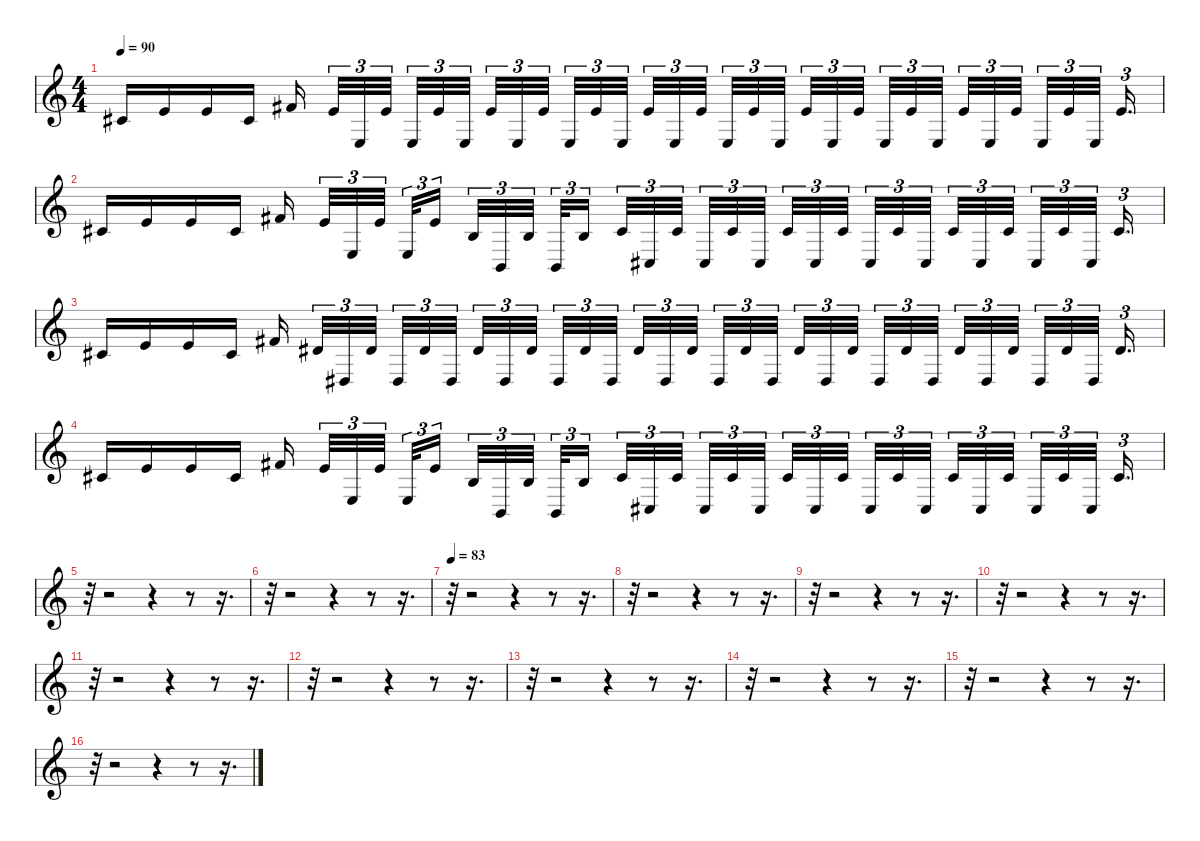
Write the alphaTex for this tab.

\defaultSystemsLayout 4
\hideDynamics
\bracketExtendMode nobrackets
\singleTrackTrackNamePolicy hidden
\multiTrackTrackNamePolicy hidden
\firstSystemTrackNameMode fullname
\firstSystemTrackNameOrientation horizontal
\otherSystemsTrackNameOrientation horizontal
\track ("Xylophone" "mar.") {instrument marimba}
\staff {score}
\tuning (E4 B3 G3 D3 A2 E2)
\displaytranspose -12
\ts (4 4)
\tempo 90
\clef g2
\ks c
14.2{acc #}.16{dy f instrument marimba beam Up} 12.1.16{beam Up} 12.1.16{beam Up} 14.2{acc #}.16{beam Up} 14.1{acc #}.16{beam Up} 12.1.32{tu (3 2) beam Up} 5.2.32{tu (3 2) dy mf beam Up} 12.1.32{tu (3 2) beam Up} 5.2.32{tu (3 2) beam Up} 12.1.32{tu (3 2) beam Up} 5.2.32{tu (3 2) beam Up} 12.1.32{tu (3 2) beam Up} 5.2.32{tu (3 2) beam Up} 12.1.32{tu (3 2) beam Up} 5.2.32{tu (3 2) beam Up} 12.1.32{tu (3 2) beam Up} 5.2.32{tu (3 2) beam Up} 12.1.32{tu (3 2) beam Up} 5.2.32{tu (3 2) beam Up} 12.1.32{tu (3 2) beam Up} 5.2.32{tu (3 2) beam Up} 12.1.32{tu (3 2) beam Up} 5.2.32{tu (3 2) beam Up} 12.1.32{tu (3 2) beam Up} 5.2.32{tu (3 2) beam Up} 12.1.32{tu (3 2) beam Up} 5.2.32{tu (3 2) beam Up} 12.1.32{tu (3 2) beam Up} 5.2.32{tu (3 2) beam Up} 12.1.32{tu (3 2) beam Up} 5.2.32{tu (3 2) beam Up} 12.1.32{tu (3 2) beam Up} 5.2.32{tu (3 2) beam Up} 12.1.32{tu (3 2) beam Up} 5.2.32{tu (3 2) beam Up} 12.1.16{d tu (3 2) beam Up} |
14.2{acc #}.16{dy f beam Up} 12.1.16{beam Up} 12.1.16{beam Up} 14.2{acc #}.16{beam Up} 14.1{acc #}.16{beam Up} 12.1.32{tu (3 2) beam Up} 5.2.32{tu (3 2) dy mf beam Up} 12.1.32{tu (3 2) beam Up} 5.2.32{tu (3 2) beam Up} 12.1.16{tu (3 2) beam Up} 12.2.32{tu (3 2) dy f beam Up} 4.3.32{tu (3 2) dy mf beam Up} 12.2.32{tu (3 2) beam Up} 4.3.32{tu (3 2) beam Up} 12.2.16{tu (3 2) beam Up} 14.2{acc #}.32{tu (3 2) dy f beam Up} 6.3{acc #}.32{tu (3 2) dy mf beam Up} 14.2{acc #}.32{tu (3 2) beam Up} 6.3{acc #}.32{tu (3 2) beam Up} 14.2{acc #}.32{tu (3 2) beam Up} 6.3{acc #}.32{tu (3 2) beam Up} 14.2{acc #}.32{tu (3 2) beam Up} 6.3{acc #}.32{tu (3 2) beam Up} 14.2{acc #}.32{tu (3 2) beam Up} 6.3{acc #}.32{tu (3 2) beam Up} 14.2{acc #}.32{tu (3 2) beam Up} 6.3{acc #}.32{tu (3 2) beam Up} 14.2{acc #}.32{tu (3 2) beam Up} 6.3{acc #}.32{tu (3 2) beam Up} 14.2{acc #}.32{tu (3 2) beam Up} 6.3{acc #}.32{tu (3 2) beam Up} 14.2{acc #}.32{tu (3 2) beam Up} 6.3{acc #}.32{tu (3 2) beam Up} 14.2{acc #}.16{d tu (3 2) beam Up} |
14.2{acc #}.16{dy f beam Up} 12.1.16{beam Up} 12.1.16{beam Up} 14.2{acc #}.16{beam Up} 14.1{acc #}.16{beam Up} 11.1{acc #}.32{tu (3 2) beam Up} 4.2{acc #}.32{tu (3 2) dy mf beam Up} 11.1{acc #}.32{tu (3 2) beam Up} 4.2{acc #}.32{tu (3 2) beam Up} 11.1{acc #}.32{tu (3 2) beam Up} 4.2{acc #}.32{tu (3 2) beam Up} 11.1{acc #}.32{tu (3 2) beam Up} 4.2{acc #}.32{tu (3 2) beam Up} 11.1{acc #}.32{tu (3 2) beam Up} 4.2{acc #}.32{tu (3 2) beam Up} 11.1{acc #}.32{tu (3 2) beam Up} 4.2{acc #}.32{tu (3 2) beam Up} 11.1{acc #}.32{tu (3 2) beam Up} 4.2{acc #}.32{tu (3 2) beam Up} 11.1{acc #}.32{tu (3 2) beam Up} 4.2{acc #}.32{tu (3 2) beam Up} 11.1{acc #}.32{tu (3 2) beam Up} 4.2{acc #}.32{tu (3 2) beam Up} 11.1{acc #}.32{tu (3 2) beam Up} 4.2{acc #}.32{tu (3 2) beam Up} 11.1{acc #}.32{tu (3 2) beam Up} 4.2{acc #}.32{tu (3 2) beam Up} 11.1{acc #}.32{tu (3 2) beam Up} 4.2{acc #}.32{tu (3 2) beam Up} 11.1{acc #}.32{tu (3 2) beam Up} 4.2{acc #}.32{tu (3 2) beam Up} 11.1{acc #}.32{tu (3 2) beam Up} 4.2{acc #}.32{tu (3 2) beam Up} 11.1{acc #}.32{tu (3 2) beam Up} 4.2{acc #}.32{tu (3 2) beam Up} 11.1{acc #}.16{d tu (3 2) beam Up} |
14.2{acc #}.16{dy f beam Up} 12.1.16{beam Up} 12.1.16{beam Up} 14.2{acc #}.16{beam Up} 14.1{acc #}.16{beam Up} 12.1.32{tu (3 2) beam Up} 5.2.32{tu (3 2) dy mf beam Up} 12.1.32{tu (3 2) beam Up} 5.2.32{tu (3 2) beam Up} 12.1.16{tu (3 2) beam Up} 12.2.32{tu (3 2) dy f beam Up} 4.3.32{tu (3 2) dy mf beam Up} 12.2.32{tu (3 2) beam Up} 4.3.32{tu (3 2) beam Up} 12.2.16{tu (3 2) beam Up} 14.2{acc #}.32{tu (3 2) dy f beam Up} 6.3{acc #}.32{tu (3 2) dy mf beam Up} 14.2{acc #}.32{tu (3 2) beam Up} 6.3{acc #}.32{tu (3 2) beam Up} 14.2{acc #}.32{tu (3 2) beam Up} 6.3{acc #}.32{tu (3 2) beam Up} 14.2{acc #}.32{tu (3 2) beam Up} 6.3{acc #}.32{tu (3 2) beam Up} 14.2{acc #}.32{tu (3 2) beam Up} 6.3{acc #}.32{tu (3 2) beam Up} 14.2{acc #}.32{tu (3 2) beam Up} 6.3{acc #}.32{tu (3 2) beam Up} 14.2{acc #}.32{tu (3 2) beam Up} 6.3{acc #}.32{tu (3 2) beam Up} 14.2{acc #}.32{tu (3 2) beam Up} 6.3{acc #}.32{tu (3 2) beam Up} 14.2{acc #}.32{tu (3 2) beam Up} 6.3{acc #}.32{tu (3 2) beam Up} 14.2{acc #}.16{d tu (3 2) beam Up} |
r.32{beam Down} r.2{beam Down} r.4{beam Down} r.8{beam Down} r.16{d beam Down} |
r.32{beam Down} r.2{beam Down} r.4{beam Down} r.8{beam Down} r.16{d beam Down} |
\tempo 83
r.32{beam Down} r.2{beam Down} r.4{beam Down} r.8{beam Down} r.16{d beam Down} |
r.32{beam Down} r.2{beam Down} r.4{beam Down} r.8{beam Down} r.16{d beam Down} |
r.32{beam Down} r.2{beam Down} r.4{beam Down} r.8{beam Down} r.16{d beam Down} |
r.32{beam Down} r.2{beam Down} r.4{beam Down} r.8{beam Down} r.16{d beam Down} |
r.32{beam Down} r.2{beam Down} r.4{beam Down} r.8{beam Down} r.16{d beam Down} |
r.32{beam Down} r.2{beam Down} r.4{beam Down} r.8{beam Down} r.16{d beam Down} |
r.32{beam Down} r.2{beam Down} r.4{beam Down} r.8{beam Down} r.16{d beam Down} |
r.32{beam Down} r.2{beam Down} r.4{beam Down} r.8{beam Down} r.16{d beam Down} |
r.32{beam Down} r.2{beam Down} r.4{beam Down} r.8{beam Down} r.16{d beam Down} |
r.32{beam Down} r.2{beam Down} r.4{beam Down} r.8{beam Down} r.16{d beam Down}
